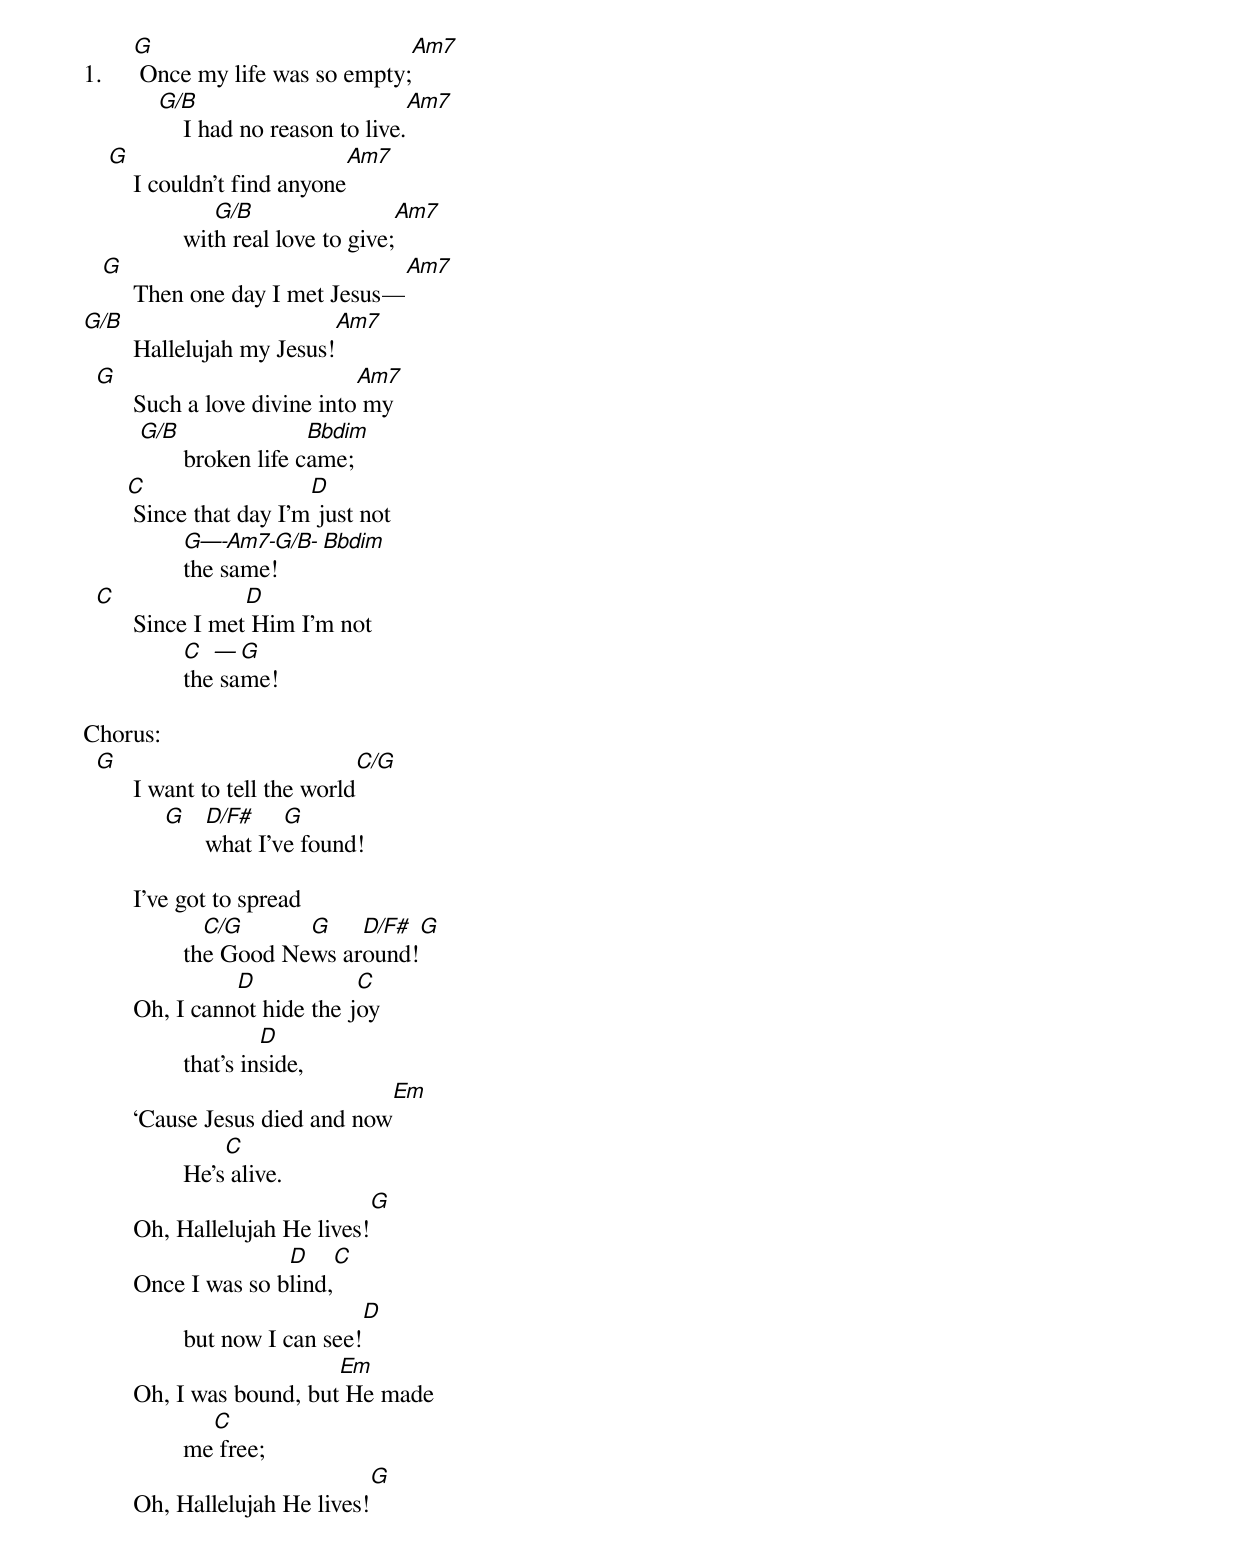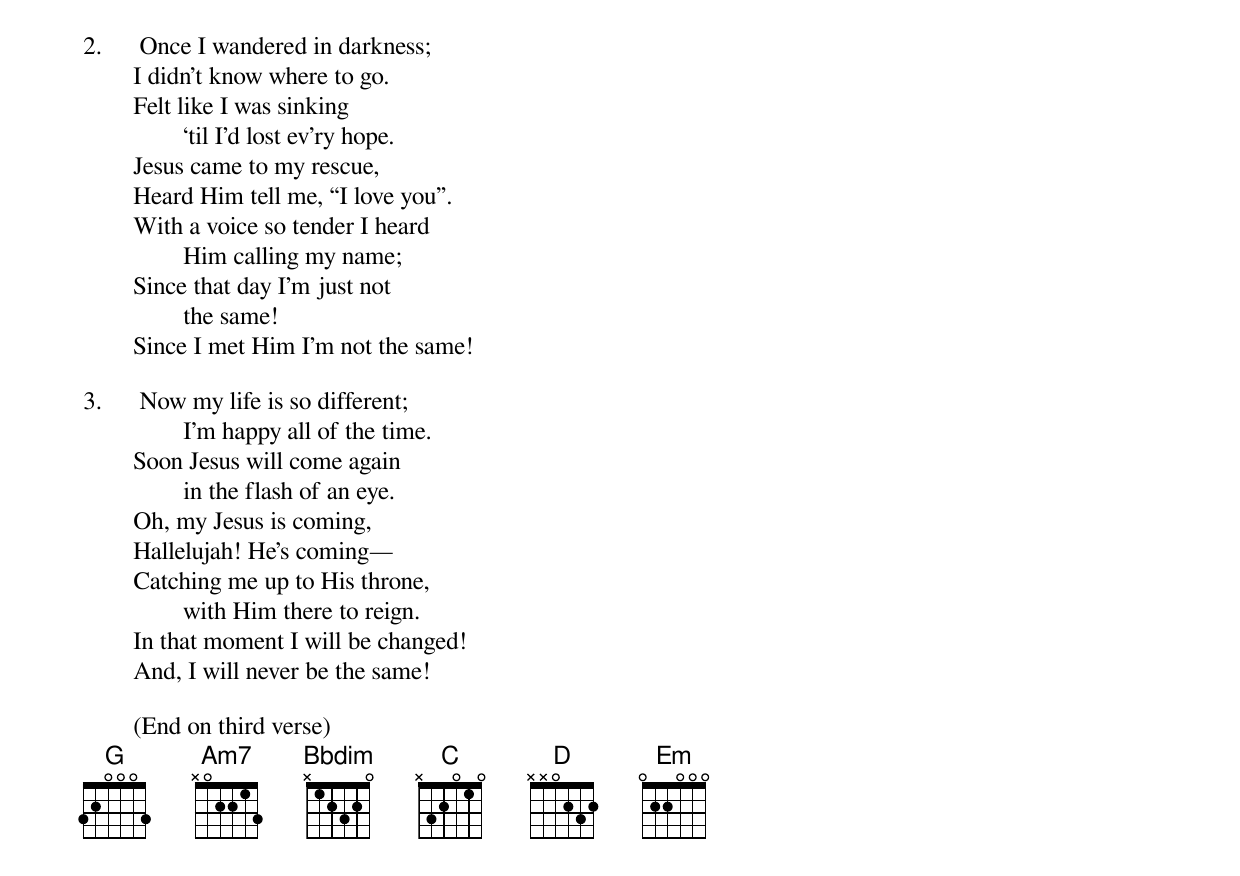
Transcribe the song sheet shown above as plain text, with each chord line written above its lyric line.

       G                                      Am7
1.	Once my life was so empty;
            G/B                          Am7
		I had no reason to live.
    G                            Am7
	I couldn’t find anyone
                   G/B                  Am7
		with real love to give;
   G                                        Am7
	Then one day I met Jesus—
G/B                             Am7
	Hallelujah my Jesus!
  G                            Am7
	Such a love divine into my
         G/B                 Bbdim
		broken life came;
       C                  D
	Since that day I’m just not
                G—-Am7-G/B- Bbdim
		the same!
  C                D
	Since I met Him I’m not
                C  —  G
		the same!

Chorus:
  G                                    C/G
	I want to tell the world
             G  D/F#    G
		what I’ve found!

	I’ve got to spread
                  C/G      G    D/F#  G
		the Good News around!
                  D            C
	Oh, I cannot hide the joy
                         D
		that’s inside,
                                 Em
	‘Cause Jesus died and now
                    C
		He’s alive.
                                            G
	Oh, Hallelujah He lives!
                       D            C
	Once I was so blind,
                                      D
		but now I can see!
                            Em
	Oh, I was bound, but He made
                  C
		me free;
                                           G
	Oh, Hallelujah He lives!

2.	Once I wandered in darkness;
	I didn’t know where to go.
	Felt like I was sinking
		‘til I’d lost ev’ry hope.
	Jesus came to my rescue,
	Heard Him tell me, “I love you”.
	With a voice so tender I heard
		Him calling my name;
	Since that day I’m just not
		the same!
	Since I met Him I’m not the same!

3.	Now my life is so different;
		I’m happy all of the time.
	Soon Jesus will come again
		in the flash of an eye.
	Oh, my Jesus is coming,
	Hallelujah! He’s coming—
	Catching me up to His throne,
		with Him there to reign.
	In that moment I will be changed!
	And, I will never be the same!

	(End on third verse)
